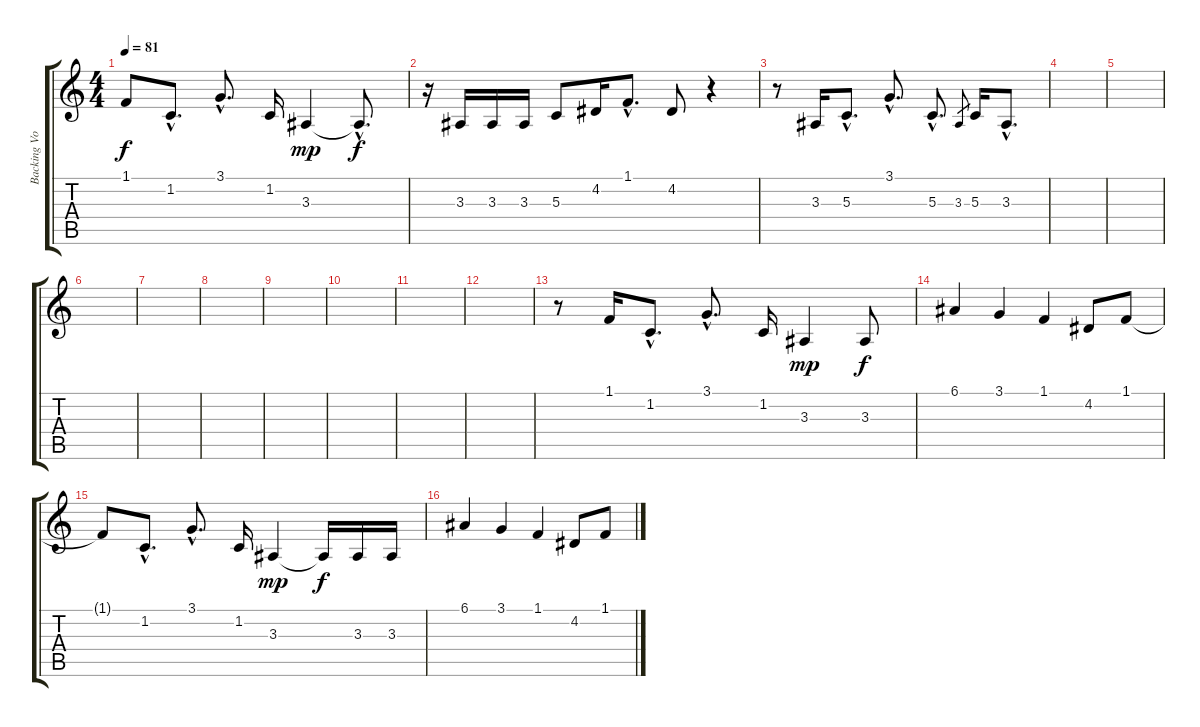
\track ("Backing Vocals" "Backing Vo") {instrument altosax}
\staff {score tabs}
\tuning (E4 B3 G3 D3 A2 E2) {hide}
\ts (4 4)
\tempo 81
\clef g2
\ks c
1.1{t}.8{dy f} 1.2{hac}.8{d} 3.1{hac}.8{d} 1.2.16 3.3.4{dy mp} 3.3{hac t}.8{d dy f} |
r.16 3.3.16 3.3.16 3.3.16 5.3.8 4.2.16 1.1{hac}.8{d} 4.2.8 r.4 |
r.8 3.3.16 5.3{hac}.8{d} 3.1{hac}.8{d} 5.3{hac}.8{d} 3.3.8{gr} 5.3.16 3.3{hac}.8{d} |
|
|
|
|
|
|
|
|
|
r.8 1.1.16 1.2{hac}.8{d} 3.1{hac}.8{d} 1.2.16 3.3.4{dy mp} 3.3.8{dy f} |
6.1.4 3.1.4 1.1.4 4.2.8 1.1.8 |
1.1{t}.8 1.2{hac}.8{d} 3.1{hac}.8{d} 1.2.16 3.3.4{dy mp} 3.3{t}.16{dy f} 3.3.16 3.3.16 |
6.1.4 3.1.4 1.1.4 4.2.8 1.1.8
